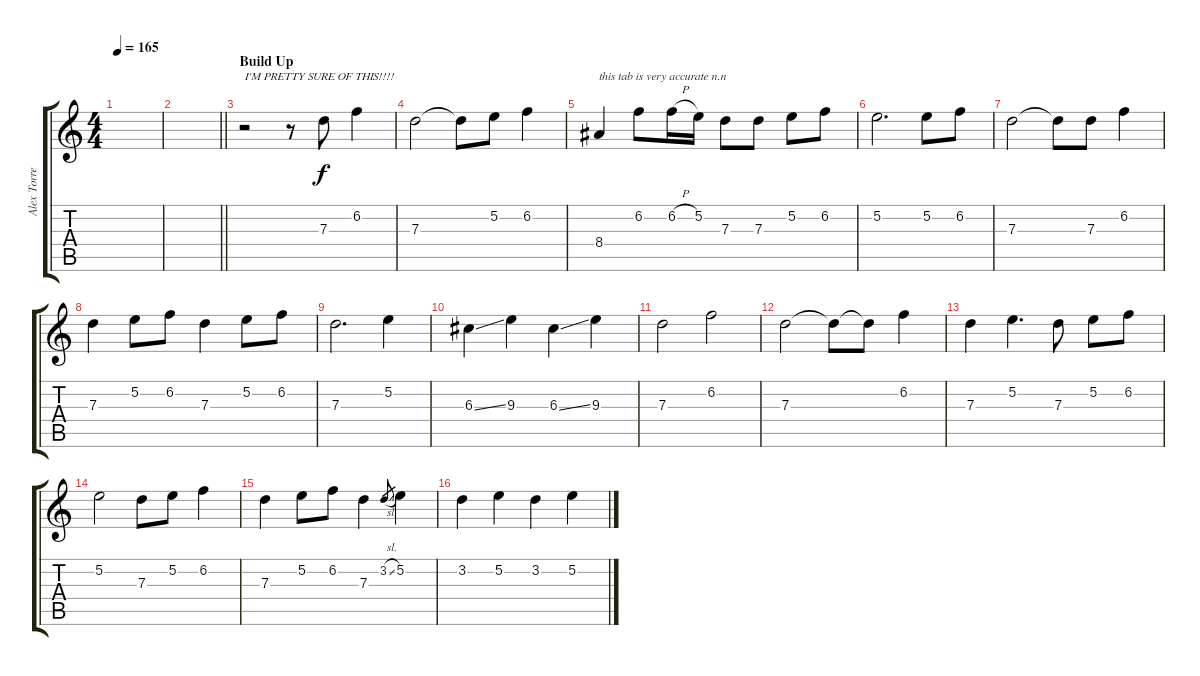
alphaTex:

\track ("Alex Torres [Guitar]" "Alex Torre") {instrument overdrivenguitar}
\staff {score tabs}
\tuning (E4 B3 G3 D3 A2 D2) {hide}
\ts (4 4)
\tempo 165
\clef g2
\ks c
|
\barLineRight lightlight
|
\section ("" "Build Up")
r.2{txt "I'M PRETTY SURE OF THIS!!!!"} r.8 7.3.8 6.2.4 |
7.3.2 7.3{t}.8 5.2.8 6.2.4 |
8.4.4{txt "this tab is very accurate n.n"} 6.2.8 6.2{h}.16 5.2.16 7.3.8 7.3.8 5.2.8 6.2.8 |
5.2.2{d} 5.2.8 6.2.8 |
7.3.2 7.3{t}.8 7.3.8 6.2.4 |
7.3.4 5.2.8 6.2.8 7.3.4 5.2.8 6.2.8 |
7.3.2{d} 5.2.4 |
6.3{ss}.4 9.3.4 6.3{ss}.4 9.3.4 |
7.3.2 6.2.2 |
7.3.2 7.3{t}.8 7.3{t}.8 6.2.4 |
7.3.4 5.2.4{d} 7.3.8 5.2.8 6.2.8 |
5.2.2 7.3.8 5.2.8 6.2.4 |
7.3.4 5.2.8 6.2.8 7.3.4 3.2{sl}.8{gr} 5.2.4 |
3.2.4 5.2.4 3.2.4 5.2.4
